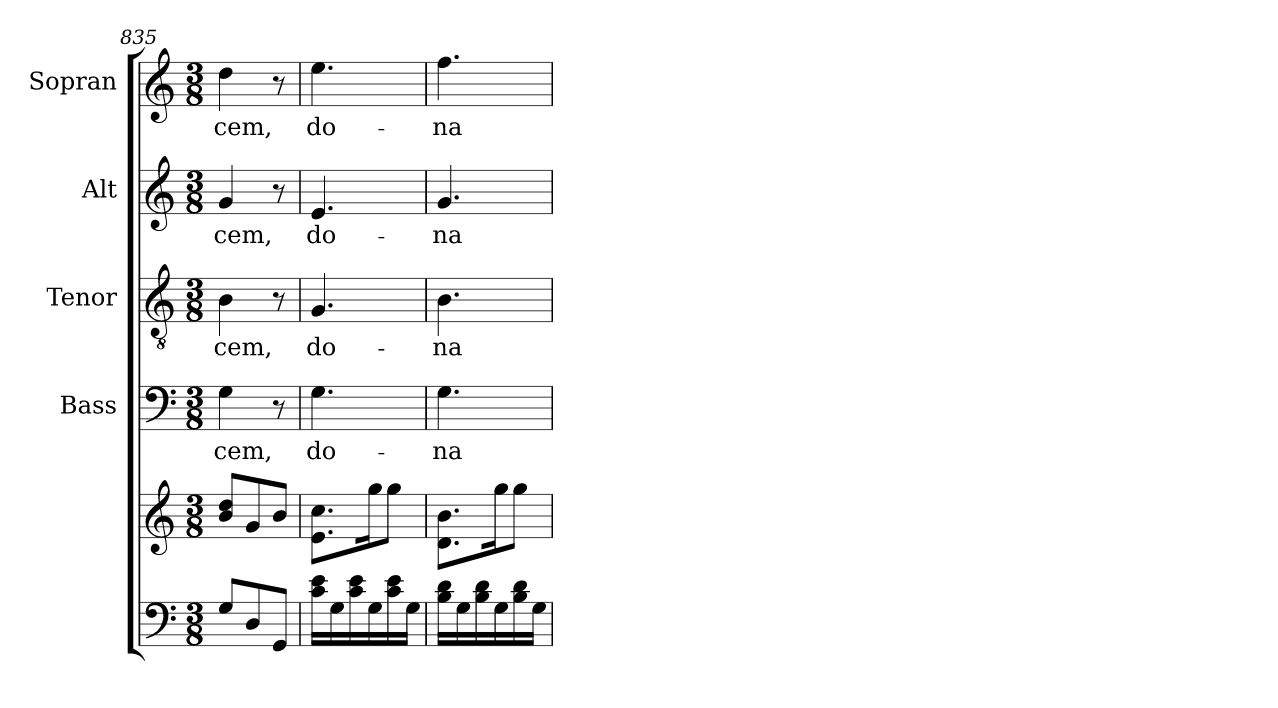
**kern	**kern	**kern	**text	**kern	**text	**kern	**text	**kern	**text
*part5	*part5	*part4	*part4	*part3	*part3	*part2	*part2	*part1	*part1
*staff6	*staff5	*staff4	*staff4	*staff3	*staff3	*staff2	*staff2	*staff1	*staff1
*	*	*I"Bass	*	*I"Tenor	*	*I"Alt	*	*I"Sopran	*
*	*	*I'B.	*	*I'T.	*	*I'A.	*	*I'S.	*
*clefF4	*clefG2	*clefF4	*	*clefGv2	*	*clefG2	*	*clefG2	*
*k[]	*k[]	*k[]	*	*k[]	*	*k[]	*	*k[]	*
*C:	*C:	*C:	*	*C:	*	*C:	*	*C:	*
*M3/8	*M3/8	*M3/8	*	*M3/8	*	*M3/8	*	*M3/8	*
=835	=835	=835	=835	=835	=835	=835	=835	=835	=835
!	!	!	!LO:LY:b	!	!LO:LY:b	!	!LO:LY:b	!	!LO:LY:b
8G/L	8b/ 8dd/L	4G\	-cem,	4B\	-cem,	4g/	-cem,	4dd\	-cem,
8D/	8g/	.	.	.	.	.	.	.	.
8GG/J	8b/J	8r	.	8r	.	8r	.	8r	.
=836	=836	=836	=836	=836	=836	=836	=836	=836	=836
!	!	!	!LO:LY:b	!	!LO:LY:b	!	!LO:LY:b	!	!LO:LY:b
16c\ 16e\LL	8.e\ 8.cc\L	4.G\	do-	4.G/	do-	4.e/	do-	4.ee\	do-
16G\	.	.	.	.	.	.	.	.	.
16c\ 16e\	.	.	.	.	.	.	.	.	.
16G\	16gg\k	.	.	.	.	.	.	.	.
16c\ 16e\	8gg\J	.	.	.	.	.	.	.	.
16G\JJ	.	.	.	.	.	.	.	.	.
=837	=837	=837	=837	=837	=837	=837	=837	=837	=837
!	!	!	!LO:LY:b	!	!LO:LY:b	!	!LO:LY:b	!	!LO:LY:b
16B\ 16d\LL	8.d\ 8.b\L	4.G\	-na	4.B\	-na	4.g/	-na	4.ff\	-na
16G\	.	.	.	.	.	.	.	.	.
16B\ 16d\	.	.	.	.	.	.	.	.	.
16G\	16gg\k	.	.	.	.	.	.	.	.
16B\ 16d\	8gg\J	.	.	.	.	.	.	.	.
16G\JJ	.	.	.	.	.	.	.	.	.
=	=	=	=	=	=	=	=	=	=
*-	*-	*-	*-	*-	*-	*-	*-	*-	*-
